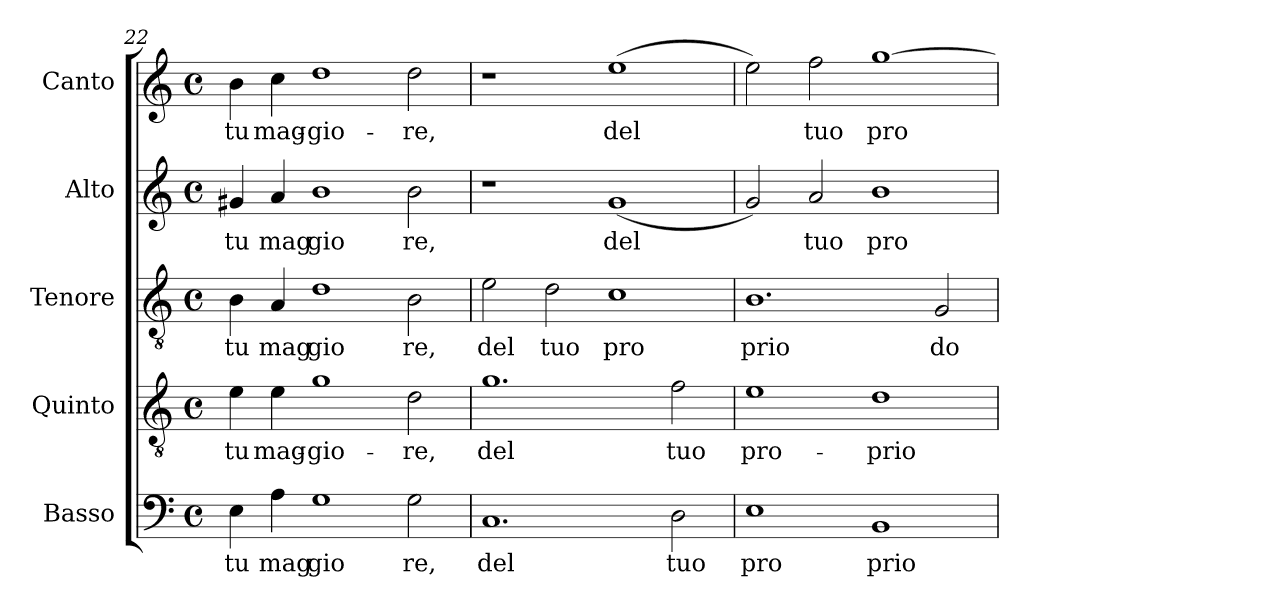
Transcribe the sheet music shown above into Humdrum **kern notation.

**kern	**text	**kern	**text	**kern	**text	**kern	**text	**kern	**text
*part5	*part5	*part4	*part4	*part3	*part3	*part2	*part2	*part1	*part1
*staff5	*staff5	*staff4	*staff4	*staff3	*staff3	*staff2	*staff2	*staff1	*staff1
*I"Basso	*	*I"Quinto	*	*I"Tenore	*	*I"Alto	*	*I"Canto	*
!!LO:LB:g=z
*clefF4	*	*clefGv2	*	*clefGv2	*	*clefG2	*	*clefG2	*
*M4/4	*	*M4/4	*	*M4/4	*	*M4/4	*	*M4/4	*
*met(c)	*	*met(c)	*	*met(c)	*	*met(c)	*	*met(c)	*
=22	=22	=22	=22	=22	=22	=22	=22	=22	=22
!	!LO:LY:b:cj	!	!LO:LY:b:cj	!	!LO:LY:b:cj	!	!LO:LY:b:cj	!	!LO:LY:b:cj
4E\	tu	4e\	tu	4B\	tu	4g#X/	tu	4b\	tu
!	!LO:LY:b:cj	!	!LO:LY:b:cj	!	!LO:LY:b:cj	!	!LO:LY:b:cj	!	!LO:LY:b:cj
4A\	mag	4e\	mag-	4A/	mag	4a/	mag	4cc\	mag-
!	!LO:LY:b:cj	!	!LO:LY:b:cj	!	!LO:LY:b:cj	!	!LO:LY:b:cj	!	!LO:LY:b:cj
1G	gio	1g	-gio-	1d	gio	1b	gio	1dd	-gio-
!	!LO:LY:b:cj	!	!LO:LY:b:cj	!	!LO:LY:b:cj	!	!LO:LY:b:cj	!	!LO:LY:b:cj
2G\	re,	2d\	-re,	2B\	re,	2b\	re,	2dd\	-re,
=23	=23	=23	=23	=23	=23	=23	=23	=23	=23
!	!LO:LY:b:cj	!	!LO:LY:b:cj	!	!LO:LY:b:cj	!	!	!	!
1.C	del	1.g	del	2e\	del	1r	.	1r	.
!	!	!	!	!	!LO:LY:b:cj	!	!	!	!
.	.	.	.	2d\	tuo	.	.	.	.
!	!	!	!	!	!LO:LY:b:cj	!	!LO:LY:b:cj	!	!LO:LY:b:cj
.	.	.	.	1c	pro	(<1g	del	(>1ee	del
!	!LO:LY:b:cj	!	!LO:LY:b:cj	!	!	!	!	!	!
2D\	tuo	2f\	tuo	.	.	.	.	.	.
=24	=24	=24	=24	=24	=24	=24	=24	=24	=24
!	!LO:LY:b:cj	!	!LO:LY:b:cj	!	!LO:LY:b:cj	!	!	!	!
1E	pro	1e	pro-	1.B	prio	2g/)	.	2ee\)	.
!	!	!	!	!	!	!	!LO:LY:b:cj	!	!LO:LY:b:cj
.	.	.	.	.	.	2a/	tuo	2ff\	tuo
!	!LO:LY:b:cj	!	!LO:LY:b:cj	!	!	!	!LO:LY:b:cj	!	!LO:LY:b:cj
1BB	prio	1d	-prio	.	.	1b	pro	[>1gg	pro-
!	!	!	!	!	!LO:LY:b:cj	!	!	!	!
.	.	.	.	2G/	do	.	.	.	.
=	=	=	=	=	=	=	=	=	=
*-	*-	*-	*-	*-	*-	*-	*-	*-	*-
